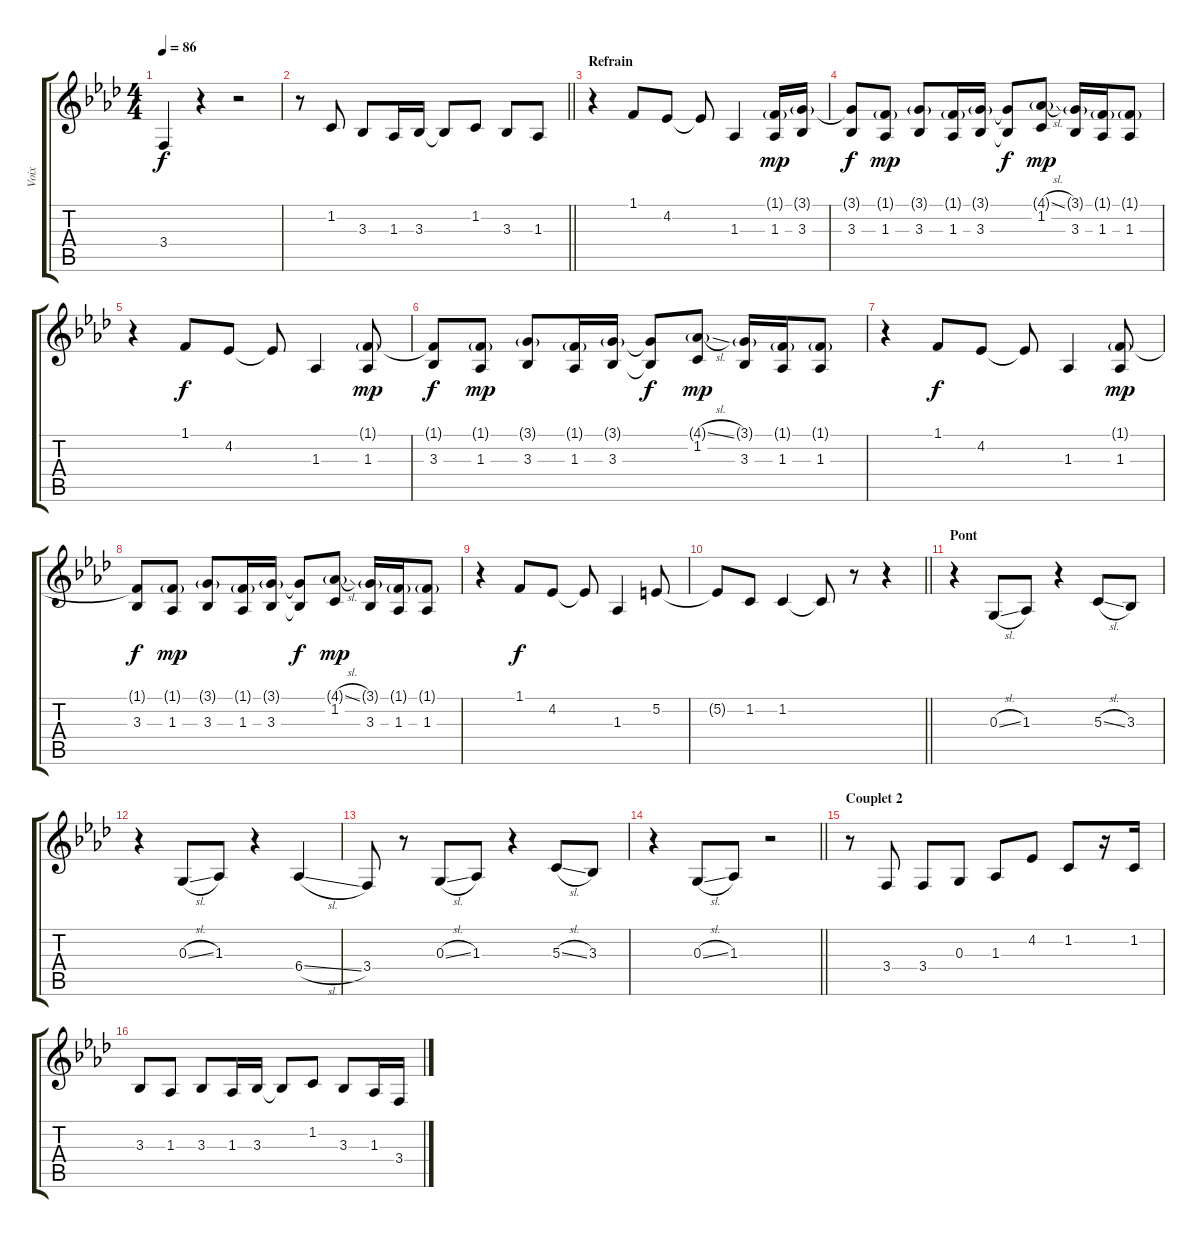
\track ("Voix" "Voix") {instrument lead1square}
\staff {score tabs}
\tuning (E4 B3 G3 D3 A2 E2) {hide}
\ts (4 4)
\tempo 86
\clef g2
\ks ab
3.4{t}.4{dy f} r.4 r.2 |
\barLineRight lightlight
r.8 1.2.8 3.3.8 1.3.16 3.3.16 3.3{t}.8 1.2.8 3.3.8 1.3.8 |
\section ("" "Refrain")
r.4 1.1.8 4.2.8 4.2{t}.8 1.3.4 (1.1{g} 1.3).16{dy mp} (3.1{g} 3.3).16 |
(3.1{t} 3.3).8{dy f} (1.1{g} 1.3).8{dy mp} (3.1{g} 3.3).8 (1.1{g} 1.3).16 (3.1{g} 3.3).16 (3.1{t} 3.3{t}).8{dy f} (4.1{sl g} 1.2).8{dy mp} (3.1{g} 3.3).16 (1.1{g} 1.3).16 (1.1{g} 1.3).8 |
r.4 1.1.8{dy f} 4.2.8 4.2{t}.8 1.3.4 (1.1{g} 1.3).8{dy mp} |
(1.1{t} 3.3).8{dy f} (1.1{g} 1.3).8{dy mp} (3.1{g} 3.3).8 (1.1{g} 1.3).16 (3.1{g} 3.3).16 (3.1{t} 3.3{t}).8{dy f} (4.1{sl g} 1.2).8{dy mp} (3.1{g} 3.3).16 (1.1{g} 1.3).16 (1.1{g} 1.3).8 |
r.4 1.1.8{dy f} 4.2.8 4.2{t}.8 1.3.4 (1.1{g} 1.3).8{dy mp} |
(1.1{t} 3.3).8{dy f} (1.1{g} 1.3).8{dy mp} (3.1{g} 3.3).8 (1.1{g} 1.3).16 (3.1{g} 3.3).16 (3.1{t} 3.3{t}).8{dy f} (4.1{sl g} 1.2).8{dy mp} (3.1{g} 3.3).16 (1.1{g} 1.3).16 (1.1{g} 1.3).8 |
r.4 1.1.8{dy f} 4.2.8 4.2{t}.8 1.3.4 5.2.8 |
\barLineRight lightlight
5.2{t}.8 1.2.8 1.2.4 1.2{t}.8 r.8 r.4 |
\section ("" "Pont")
r.4 0.3{sl}.8 1.3.8 r.4 5.3{sl}.8 3.3.8 |
r.4 0.3{sl}.8 1.3.8 r.4 6.4{sl}.4 |
3.4.8 r.8 0.3{sl}.8 1.3.8 r.4 5.3{sl}.8 3.3.8 |
\barLineRight lightlight
r.4 0.3{sl}.8 1.3.8 r.2 |
\section ("" "Couplet 2")
r.8 3.4.8 3.4.8 0.3.8 1.3.8 4.2.8 1.2.8 r.16 1.2.16 |
3.3.8 1.3.8 3.3.8 1.3.16 3.3.16 3.3{t}.8 1.2.8 3.3.8 1.3.16 3.4.16
